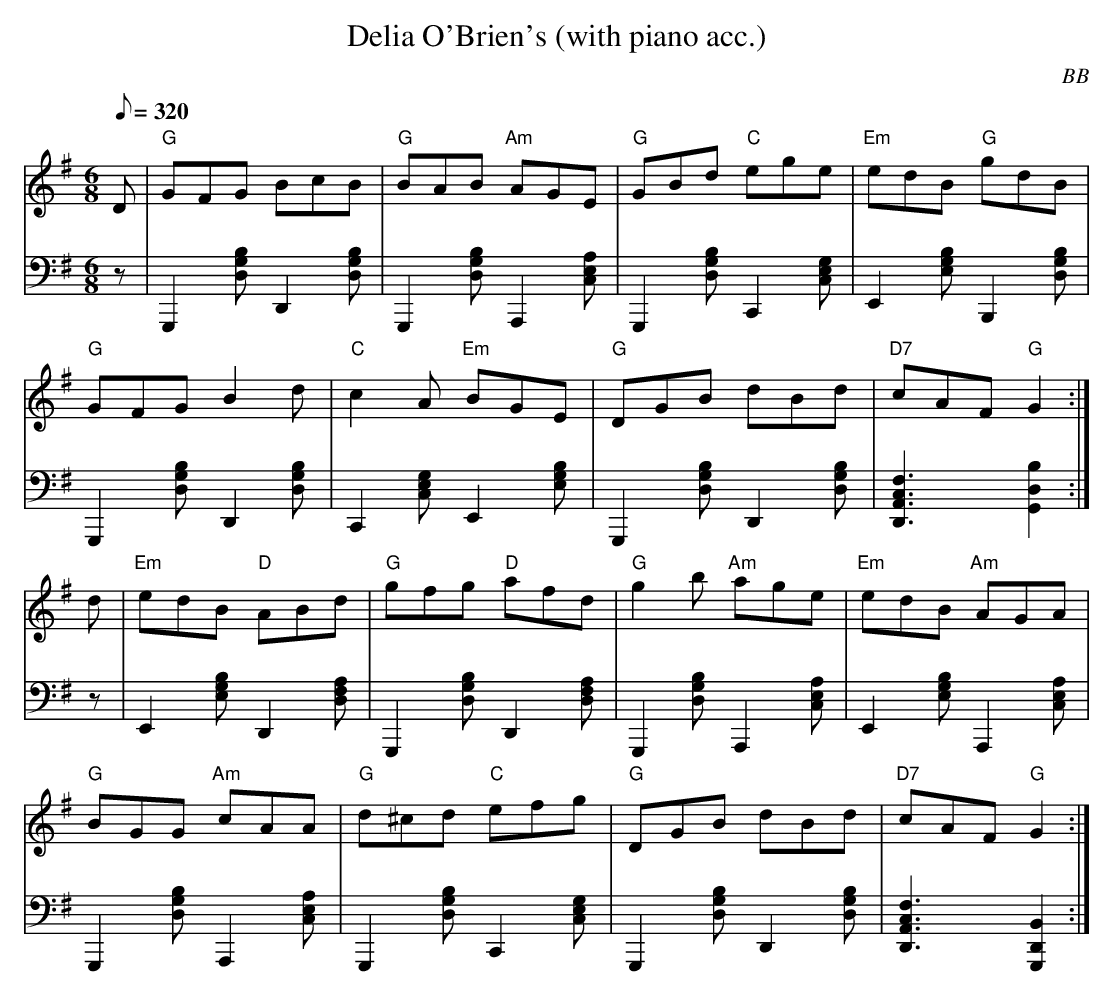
X:1
T: Delia O'Brien's (with piano acc.)
C: BB
M: 6/8
L: 1/8
Q: 1/8=320
V: 1 program 1 21 %acc
V: 2 volume=70 program 1 00 clef=bass m=D
K: G
[V:1] D |"G"GFG BcB |"G"BAB "Am"AGE | "G"GBd "C"ege | "Em"edB "G"gdB |
[V:2] z|G,,2[GBD]D,2[GBD]|G,,2[GDB]A,,2[AEC]|G,,2[GDB]C,2[CGE]|E,2[EBG]B,,2[GDB]|
[V:1] "G"GFG B2 d | "C"c2 A "Em"BGE | "G"DGB dBd | "D7"cAF "G"G2 :|
[V:2] G,,2[GBD]D,2[GBD]|C,2[CGE]E,2[EBG]|G,,2[GBD]D,2[GBD]|[D,3A,3C3F3][G,2D2B2]:|
[V:1] d |"Em"edB "D"ABd | "G"gfg "D"afd | "G"g2 b "Am"age | "Em"edB "Am"AGA |
[V:2] z |E,2[EBG]D,2[AFD]|G,,2[GDB]D,2[AFD]|G,,2[GDB]A,,2[AEC]|E,2[EBG]A,,2[AEC]|
[V:1] "G"BGG "Am"cAA | "G"d^cd "C"efg | "G"DGB dBd |"D7"cAF "G"G2 :|
[V:2] G,,2[GDB]A,,2[AEC]|G,,2[GDB]C,2[CGE]|G,,2[GBD]D,2[GBD]|[D,3A,3C3F3][G,,2D,2B,2]:|
